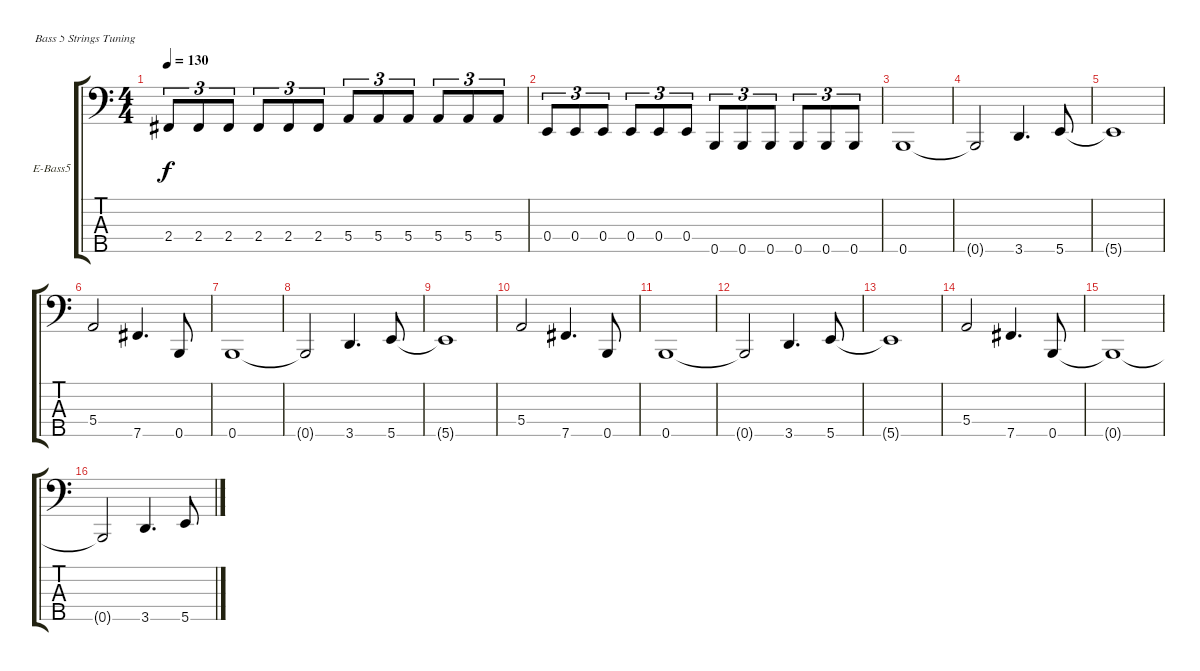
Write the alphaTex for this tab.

\defaultSystemsLayout 4
\bracketExtendMode groupsimilarinstruments
\firstSystemTrackNameOrientation horizontal
\otherSystemsTrackNameOrientation horizontal
\track ("Electric Bass" "E-Bass5") {instrument electricbassfinger}
\staff {score tabs}
\tuning (G2 D2 A1 E1 B0)
\ts (4 4)
\tempo 130
\clef f4
\ks c
2.4.8{tu (3 2) dy f} 2.4.8{tu (3 2)} 2.4.8{tu (3 2)} 2.4.8{tu (3 2)} 2.4.8{tu (3 2)} 2.4.8{tu (3 2)} 5.4.8{tu (3 2)} 5.4.8{tu (3 2)} 5.4.8{tu (3 2)} 5.4.8{tu (3 2)} 5.4.8{tu (3 2)} 5.4.8{tu (3 2)} |
0.4.8{tu (3 2)} 0.4.8{tu (3 2)} 0.4.8{tu (3 2)} 0.4.8{tu (3 2)} 0.4.8{tu (3 2)} 0.4.8{tu (3 2)} 0.5.8{tu (3 2)} 0.5.8{tu (3 2)} 0.5.8{tu (3 2)} 0.5.8{tu (3 2)} 0.5.8{tu (3 2)} 0.5.8{tu (3 2)} |
0.5.1 |
0.5{t}.2 3.5.4{d} 5.5.8 |
5.5{t}.1 |
5.4.2 7.5.4{d} 0.5.8 |
0.5.1 |
0.5{t}.2 3.5.4{d} 5.5.8 |
5.5{t}.1 |
5.4.2 7.5.4{d} 0.5.8 |
0.5.1 |
0.5{t}.2 3.5.4{d} 5.5.8 |
5.5{t}.1 |
5.4.2 7.5.4{d} 0.5.8 |
0.5{t}.1 |
0.5{t}.2 3.5.4{d} 5.5.8
